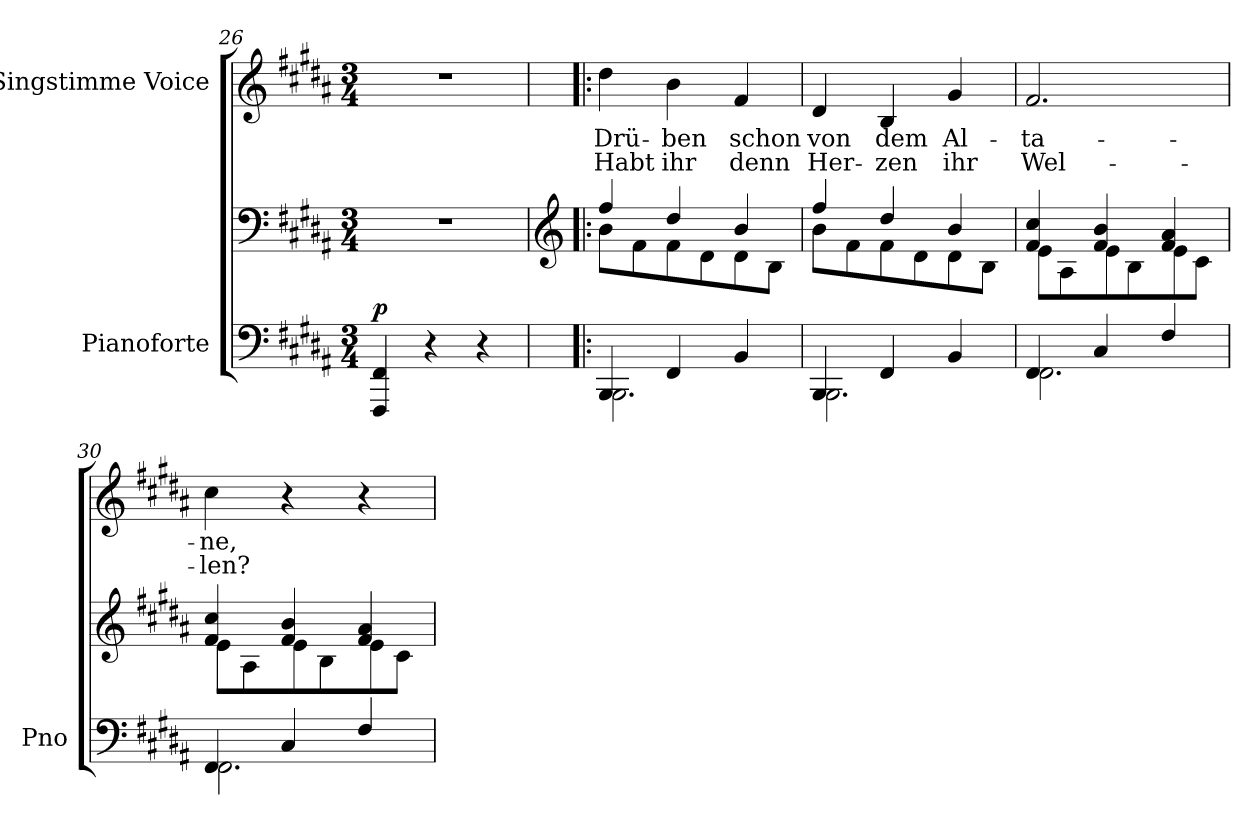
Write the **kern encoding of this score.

**kern	**kern	**dynam	**kern	**text	**text
*part2	*part2	*part2	*part1	*part1	*part1
*staff3	*staff2	*staff2/3	*staff1	*staff1	*staff1
*I"Pianoforte	*	*	*I"Singstimme Voice	*	*
*I'Pno	*	*	*	*	*
*clefF4	*clefF4	*	*clefG2	*	*
*k[f#c#g#d#a#]	*k[f#c#g#d#a#]	*	*k[f#c#g#d#a#]	*	*
*M3/4	*M3/4	*	*M3/4	*	*
=26	=26	=26	=26	=26	=26
!	!	!LO:DY:a=2	!	!	!
4FFF#/ 4FF#/	2.r	p	2.r	.	.
4r	.	.	.	.	.
4r	.	.	.	.	.
=27!|:	=27!|:	=27!|:	=27!|:	=27!|:	=27!|:
*	*clefG2	*	*	*	*
*^	*^	*	*	*	*
!	!	!	!	!	!	!LO:LY:b	!LO:LY:b
4BBB/	2.BBB\	4ff#/	8b\L	.	4dd#\	Drü-	Habt
.	.	.	8f#\	.	.	.	.
!	!	!	!	!	!	!LO:LY:b	!LO:LY:b
4FF#/	.	4dd#/	8f#\	.	4b\	-ben	ihr
.	.	.	8d#\	.	.	.	.
!	!	!	!	!	!	!LO:LY:b	!LO:LY:b
4BB/	.	4b/	8d#\	.	4f#/	schon	denn
.	.	.	8B\J	.	.	.	.
=28	=28	=28	=28	=28	=28	=28	=28
!	!	!	!	!	!	!LO:LY:b	!LO:LY:b
4BBB/	2.BBB\	4ff#/	8b\L	.	4d#/	von	Her-
.	.	.	8f#\	.	.	.	.
!	!	!	!	!	!	!LO:LY:b	!LO:LY:b
4FF#/	.	4dd#/	8f#\	.	4B/	dem	-zen
.	.	.	8d#\	.	.	.	.
!	!	!	!	!	!	!LO:LY:b	!LO:LY:b
4BB/	.	4b/	8d#\	.	4g#/	Al-	ihr
.	.	.	8B\J	.	.	.	.
=29	=29	=29	=29	=29	=29	=29	=29
!	!	!	!	!	!	!LO:LY:b	!LO:LY:b
4FF#/	2.FF#\	4f#/ 4cc#/	8e\L	.	2.f#/	-ta-	Wel-
.	.	.	8A#\	.	.	.	.
4C#/	.	4f#/ 4b/	8e\	.	.	.	.
.	.	.	8B\	.	.	.	.
4F#/	.	4f#/ 4a#/	8e\	.	.	.	.
.	.	.	8c#\J	.	.	.	.
=30	=30	=30	=30	=30	=30	=30	=30
!	!	!	!	!	!	!LO:LY:b	!LO:LY:b
4FF#/	2.FF#\	4f#/ 4cc#/	8e\L	.	4cc#\	-ne,	-len?
.	.	.	8A#\	.	.	.	.
4C#/	.	4f#/ 4b/	8e\	.	4r	.	.
.	.	.	8B\	.	.	.	.
4F#/	.	4f#/ 4a#/	8e\	.	4r	.	.
.	.	.	8c#\J	.	.	.	.
*v	*v	*	*	*	*	*	*
*	*v	*v	*	*	*	*
=	=	=	=	=	=
*-	*-	*-	*-	*-	*-
